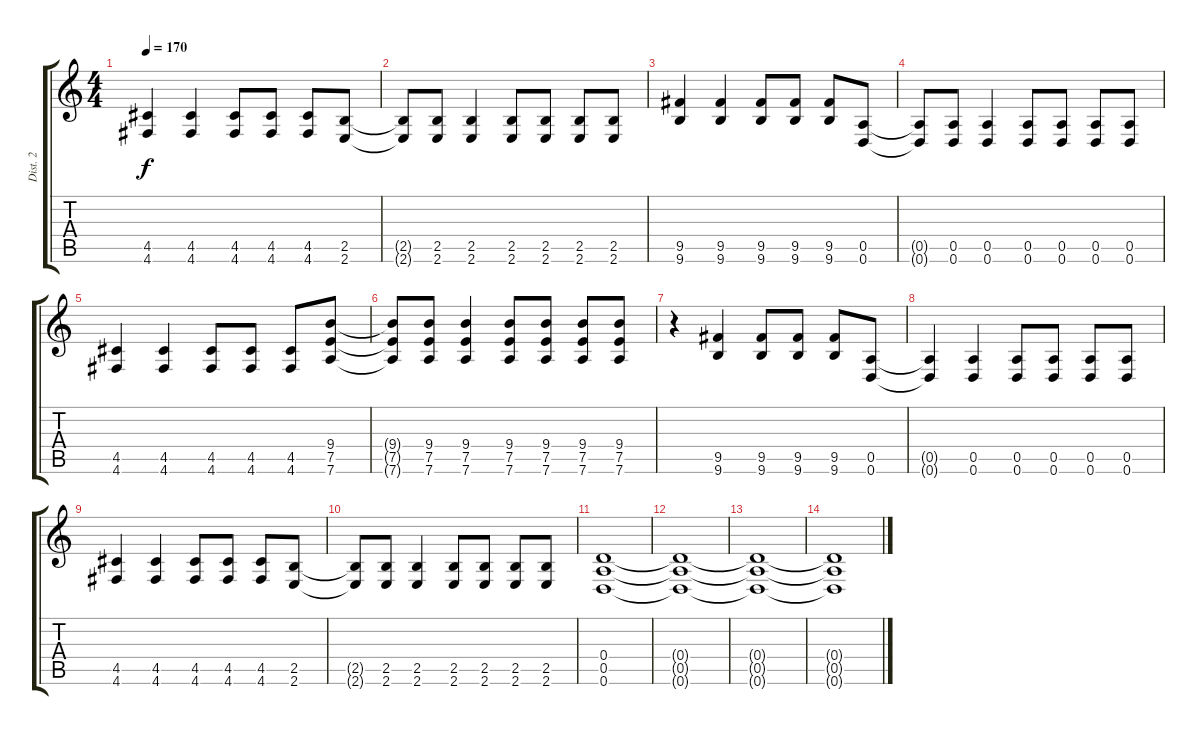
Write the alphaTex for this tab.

\track ("Dist. 2" "Dist. 2") {instrument overdrivenguitar}
\staff {score tabs}
\tuning (E4 B3 G3 D3 A2 D2) {hide}
\ts (4 4)
\tempo 170
\clef g2
\ks c
(4.5 4.6).4{dy f} (4.5 4.6).4 (4.5 4.6).8 (4.5 4.6).8 (4.5 4.6).8 (2.5 2.6).8 |
(2.5{t} 2.6{t}).8 (2.5 2.6).8 (2.5 2.6).4 (2.5 2.6).8 (2.5 2.6).8 (2.5 2.6).8 (2.5 2.6).8 |
(9.5 9.6).4 (9.5 9.6).4 (9.5 9.6).8 (9.5 9.6).8 (9.5 9.6).8 (0.5 0.6).8 |
(0.5{t} 0.6{t}).8 (0.5 0.6).8 (0.5 0.6).4 (0.5 0.6).8 (0.5 0.6).8 (0.5 0.6).8 (0.5 0.6).8 |
(4.5 4.6).4 (4.5 4.6).4 (4.5 4.6).8 (4.5 4.6).8 (4.5 4.6).8 (9.4 7.5 7.6).8 |
(9.4{t} 7.5{t} 7.6{t}).8 (9.4 7.5 7.6).8 (9.4 7.5 7.6).4 (9.4 7.5 7.6).8 (9.4 7.5 7.6).8 (9.4 7.5 7.6).8 (9.4 7.5 7.6).8 |
r.4 (9.5 9.6).4 (9.5 9.6).8 (9.5 9.6).8 (9.5 9.6).8 (0.5 0.6).8 |
(0.5{t} 0.6{t}).4 (0.5 0.6).4 (0.5 0.6).8 (0.5 0.6).8 (0.5 0.6).8 (0.5 0.6).8 |
(4.5 4.6).4 (4.5 4.6).4 (4.5 4.6).8 (4.5 4.6).8 (4.5 4.6).8 (2.5 2.6).8 |
(2.5{t} 2.6{t}).8 (2.5 2.6).8 (2.5 2.6).4 (2.5 2.6).8 (2.5 2.6).8 (2.5 2.6).8 (2.5 2.6).8 |
(0.4 0.5 0.6).1{volume 11} |
(0.4{t} 0.5{t} 0.6{t}).1 |
(0.4{t} 0.5{t} 0.6{t}).1 |
(0.4{t} 0.5{t} 0.6{t}).1
